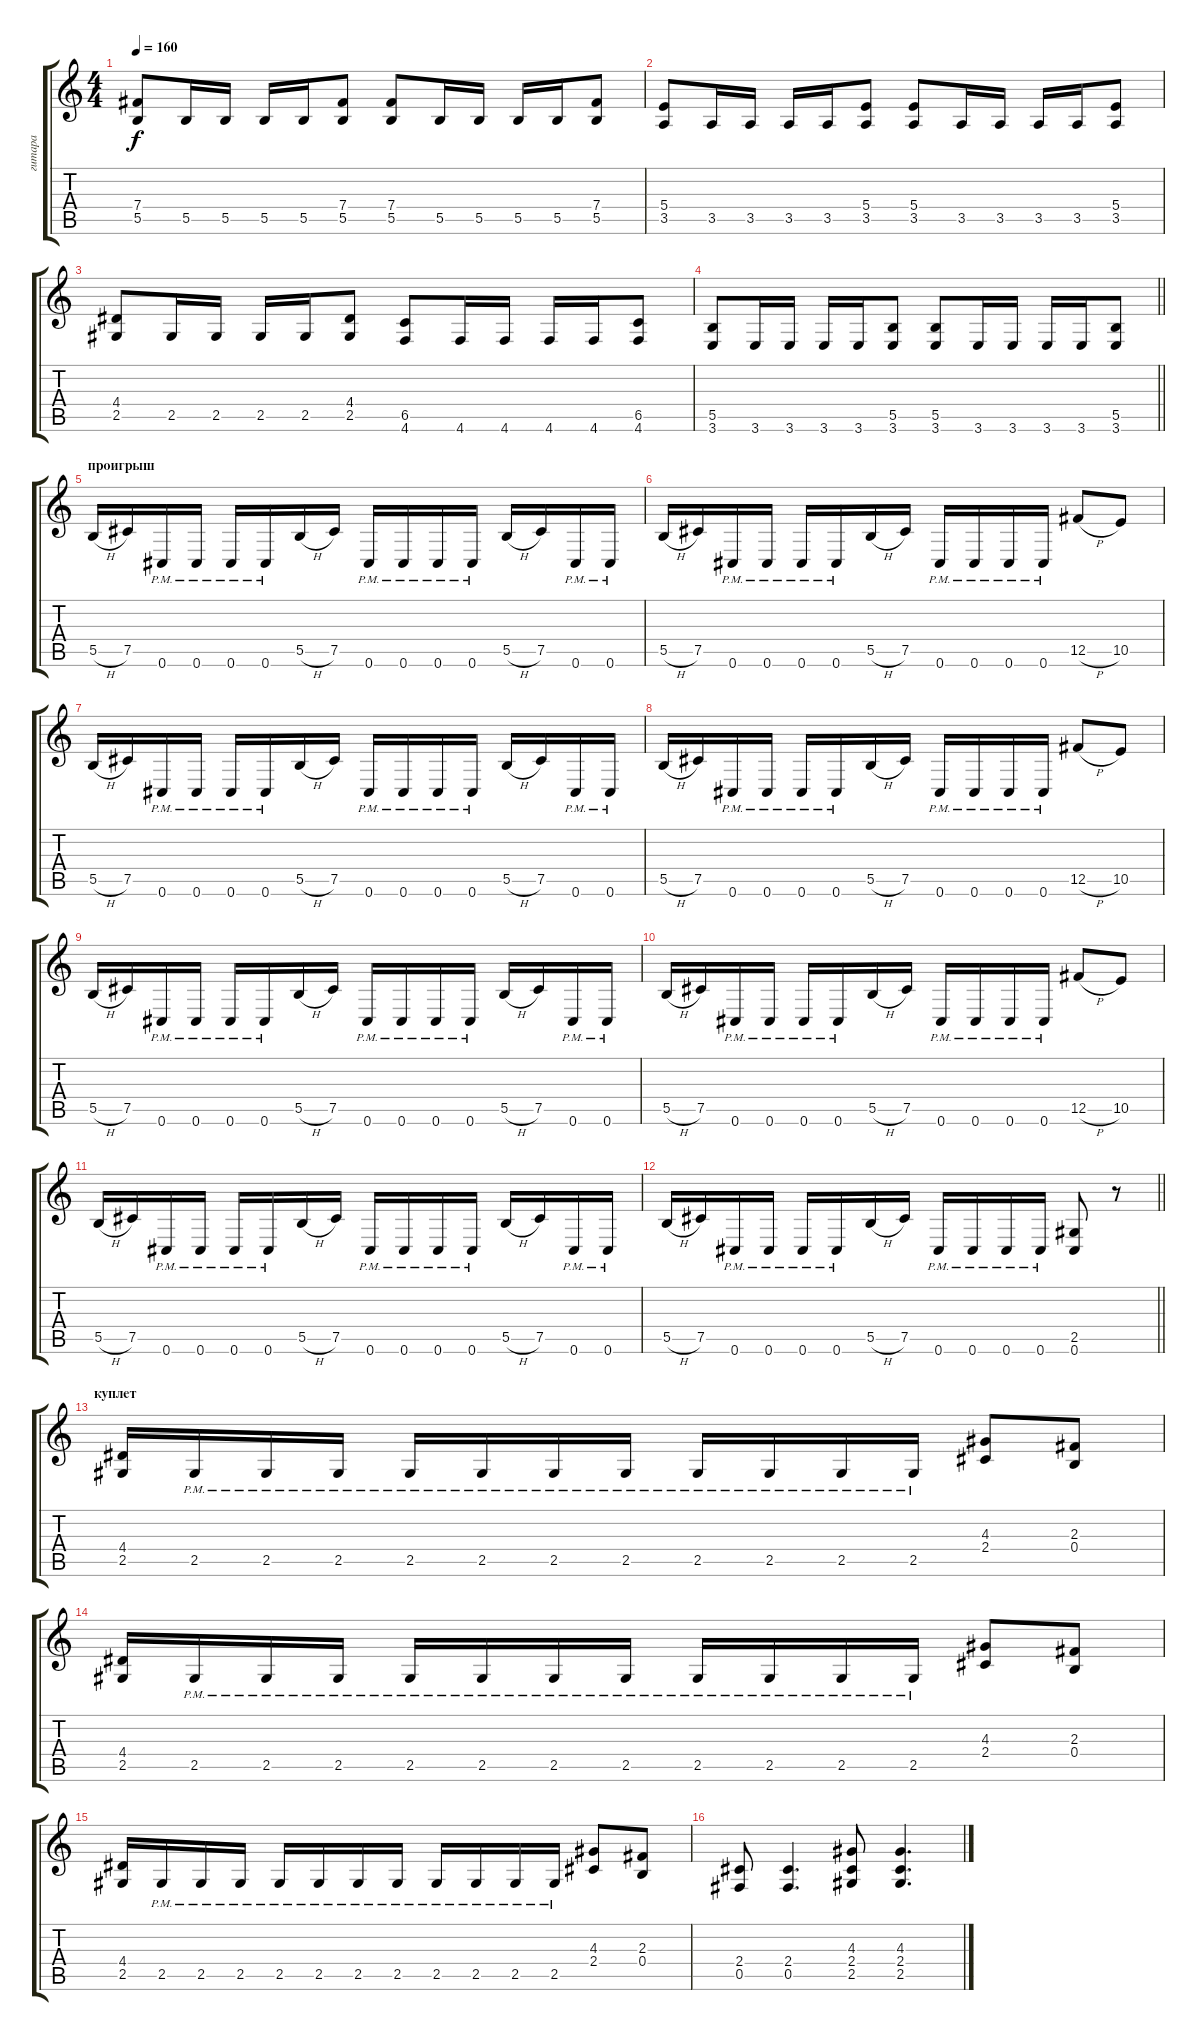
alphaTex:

\track ("гитара" "гитара") {instrument distortionguitar}
\staff {score tabs}
\tuning (Db4 Ab3 E3 B2 Gb2 Db2) {hide}
\ts (4 4)
\tempo 160
\clef g2
\ks c
(7.4 5.5).8{dy f} 5.5.16 5.5.16 5.5.16 5.5.16 (7.4 5.5).8 (7.4 5.5).8 5.5.16 5.5.16 5.5.16 5.5.16 (7.4 5.5).8 |
(5.4 3.5).8 3.5.16 3.5.16 3.5.16 3.5.16 (5.4 3.5).8 (5.4 3.5).8 3.5.16 3.5.16 3.5.16 3.5.16 (5.4 3.5).8 |
(4.4 2.5).8 2.5.16 2.5.16 2.5.16 2.5.16 (4.4 2.5).8 (6.5 4.6).8 4.6.16 4.6.16 4.6.16 4.6.16 (6.5 4.6).8 |
\barLineRight lightlight
(5.5 3.6).8 3.6.16 3.6.16 3.6.16 3.6.16 (5.5 3.6).8 (5.5 3.6).8 3.6.16 3.6.16 3.6.16 3.6.16 (5.5 3.6).8 |
\section ("" "проигрыш")
5.5{h}.16 7.5.16 0.6{pm}.16 0.6{pm}.16 0.6{pm}.16 0.6{pm}.16 5.5{h}.16 7.5.16 0.6{pm}.16 0.6{pm}.16 0.6{pm}.16 0.6{pm}.16 5.5{h}.16 7.5.16 0.6{pm}.16 0.6{pm}.16 |
5.5{h}.16 7.5.16 0.6{pm}.16 0.6{pm}.16 0.6{pm}.16 0.6{pm}.16 5.5{h}.16 7.5.16 0.6{pm}.16 0.6{pm}.16 0.6{pm}.16 0.6{pm}.16 12.5{h}.8 10.5.8 |
5.5{h}.16 7.5.16 0.6{pm}.16 0.6{pm}.16 0.6{pm}.16 0.6{pm}.16 5.5{h}.16 7.5.16 0.6{pm}.16 0.6{pm}.16 0.6{pm}.16 0.6{pm}.16 5.5{h}.16 7.5.16 0.6{pm}.16 0.6{pm}.16 |
5.5{h}.16 7.5.16 0.6{pm}.16 0.6{pm}.16 0.6{pm}.16 0.6{pm}.16 5.5{h}.16 7.5.16 0.6{pm}.16 0.6{pm}.16 0.6{pm}.16 0.6{pm}.16 12.5{h}.8 10.5.8 |
5.5{h}.16 7.5.16 0.6{pm}.16 0.6{pm}.16 0.6{pm}.16 0.6{pm}.16 5.5{h}.16 7.5.16 0.6{pm}.16 0.6{pm}.16 0.6{pm}.16 0.6{pm}.16 5.5{h}.16 7.5.16 0.6{pm}.16 0.6{pm}.16 |
5.5{h}.16 7.5.16 0.6{pm}.16 0.6{pm}.16 0.6{pm}.16 0.6{pm}.16 5.5{h}.16 7.5.16 0.6{pm}.16 0.6{pm}.16 0.6{pm}.16 0.6{pm}.16 12.5{h}.8 10.5.8 |
5.5{h}.16 7.5.16 0.6{pm}.16 0.6{pm}.16 0.6{pm}.16 0.6{pm}.16 5.5{h}.16 7.5.16 0.6{pm}.16 0.6{pm}.16 0.6{pm}.16 0.6{pm}.16 5.5{h}.16 7.5.16 0.6{pm}.16 0.6{pm}.16 |
\barLineRight lightlight
5.5{h}.16 7.5.16 0.6{pm}.16 0.6{pm}.16 0.6{pm}.16 0.6{pm}.16 5.5{h}.16 7.5.16 0.6{pm}.16 0.6{pm}.16 0.6{pm}.16 0.6{pm}.16 (2.5 0.6).8 r.8 |
\section ("" "куплет")
(4.4 2.5).16 2.5{pm}.16 2.5{pm}.16 2.5{pm}.16 2.5{pm}.16 2.5{pm}.16 2.5{pm}.16 2.5{pm}.16 2.5{pm}.16 2.5{pm}.16 2.5{pm}.16 2.5{pm}.16 (4.3 2.4).8 (2.3 0.4).8 |
(4.4 2.5).16 2.5{pm}.16 2.5{pm}.16 2.5{pm}.16 2.5{pm}.16 2.5{pm}.16 2.5{pm}.16 2.5{pm}.16 2.5{pm}.16 2.5{pm}.16 2.5{pm}.16 2.5{pm}.16 (4.3 2.4).8 (2.3 0.4).8 |
(4.4 2.5).16 2.5{pm}.16 2.5{pm}.16 2.5{pm}.16 2.5{pm}.16 2.5{pm}.16 2.5{pm}.16 2.5{pm}.16 2.5{pm}.16 2.5{pm}.16 2.5{pm}.16 2.5{pm}.16 (4.3 2.4).8 (2.3 0.4).8 |
(2.4 0.5).8 (2.4 0.5).4{d} (4.3 2.4 2.5).8 (4.3 2.4 2.5).4{d}
